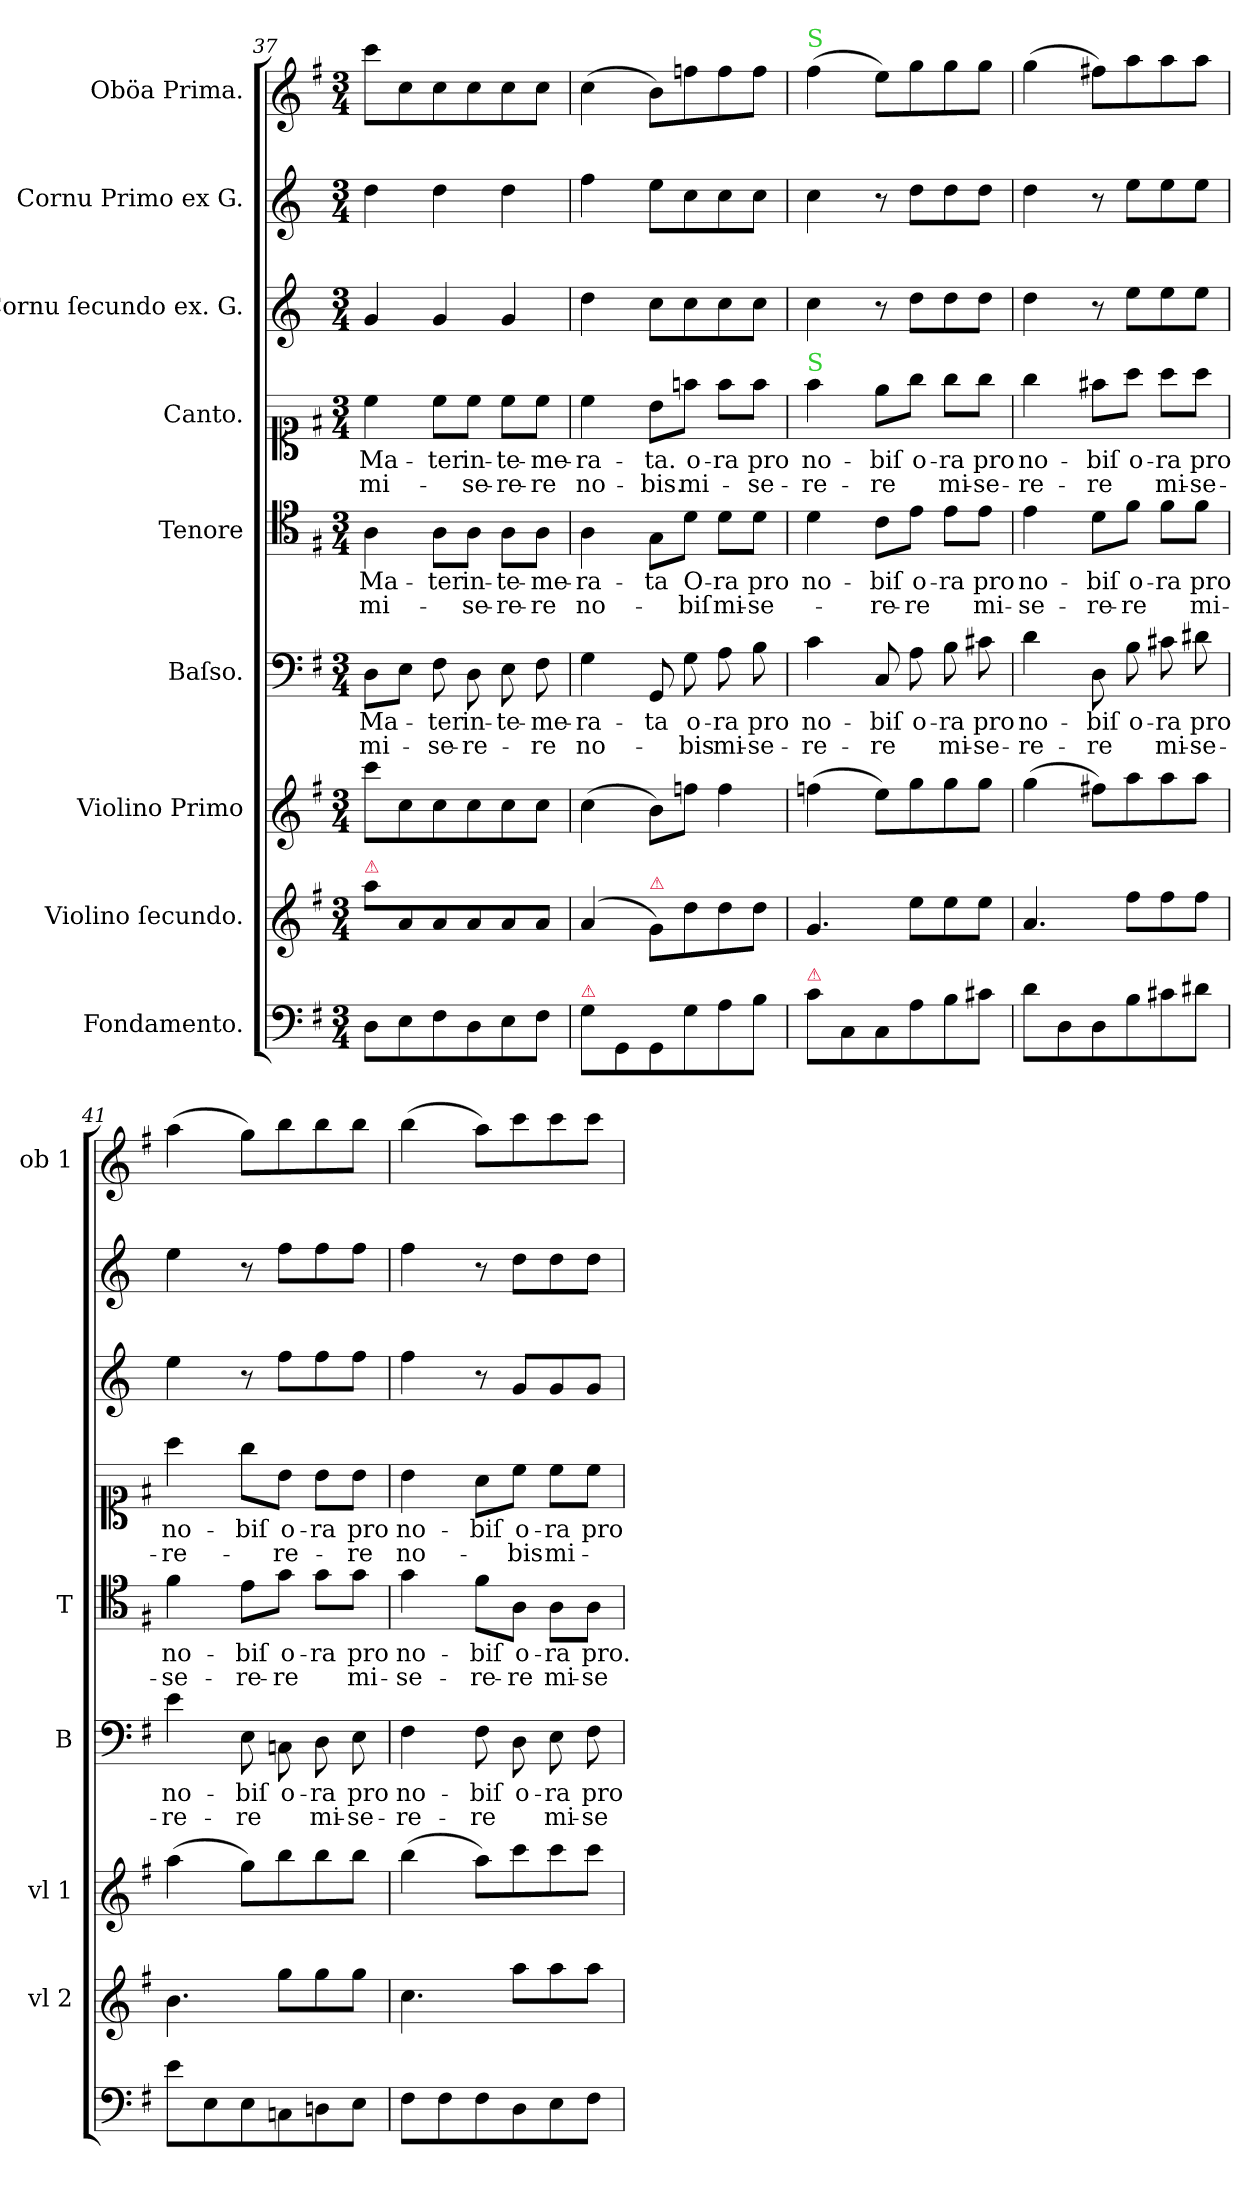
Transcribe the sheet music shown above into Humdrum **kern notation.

**kern	**kern	**kern	**kern	**text	**text	**kern	**text	**text	**kern	**text	**text	**kern	**kern	**kern
*part9	*part8	*part7	*part6	*part6	*part6	*part5	*part5	*part5	*part4	*part4	*part4	*part3	*part2	*part1
*staff9	*staff8	*staff7	*staff6	*staff6	*staff6	*staff5	*staff5	*staff5	*staff4	*staff4	*staff4	*staff3	*staff2	*staff1
*I"Fondamento.	*I"Violino ſecundo.	*I"Violino Primo	*I"Baſso.	*	*	*I"Tenore	*	*	*I"Canto.	*	*	*I"Cornu ſecundo ex. G.	*I"Cornu Primo ex G.	*I"Oböa Prima.
*	*I'vl 2	*I'vl 1	*I'B	*	*	*I'T	*	*	*	*	*	*	*	*I'ob 1
*clefF4	*clefG2	*clefG2	*clefF4	*	*	*clefC4	*	*	*clefC1	*	*	*clefG2	*clefG2	*clefG2
*	*	*	*	*	*	*	*	*	*	*	*	*ITrd3c5	*ITrd3c5	*
*k[f#]	*k[f#]	*k[f#]	*k[f#]	*	*	*k[f#]	*	*	*k[f#]	*	*	*k[f#]	*k[f#]	*k[f#]
*G:	*G:	*G:	*G:	*	*	*	*	*	*G:	*	*	*	*	*G:
*M3/4	*M3/4	*M3/4	*M3/4	*	*	*M3/4	*	*	*M3/4	*	*	*M3/4	*M3/4	*M3/4
=37	=37	=37	=37	=37	=37	=37	=37	=37	=37	=37	=37	=37	=37	=37
!	!LO:TX:a:color=crimson:t=⚠	!	!	!	!	!	!	!	!	!	!	!	!	!
8D\L	8aa\L	8ccc\L	8D\L	Ma-	mi-	4A\	Ma-	mi-	4cc\	Ma-	mi-	4d/	4a\	8ccc\L
8E\	8a/	8cc\	8E\J	.	.	.	.	.	.	.	.	.	.	8cc\
8F#\	8a/	8cc\	8F#\	-ter	-se-	8A\L	-ter	.	8cc\L	-ter	.	4d/	4a\	8cc\
8D\	8a/	8cc\	8D\	in-	-re-	8A\J	in-	-se-	8cc\J	in-	-se-	.	.	8cc\
8E\	8a/	8cc\	8E\	-te-	.	8A\L	-te-	-re-	8cc\L	-te-	-re-	4d/	4a\	8cc\
8F#\J	8a/J	8cc\J	8F#\	-me-	-re	8A\J	-me-	-re	8cc\J	-me-	-re	.	.	8cc\J
=38	=38	=38	=38	=38	=38	=38	=38	=38	=38	=38	=38	=38	=38	=38
!LO:TX:a:color=crimson:t=⚠	!	!	!	!	!	!	!	!	!	!	!	!	!	!
8G\L	(4a/	(4cc\	4G\	-ra-	no-	4A\	-ra-	no-	4cc\	-ra-	no-	4a\	4cc\	(4cc\
8GG/	.	.	.	.	.	.	.	.	.	.	.	.	.	.
!	!LO:TX:a:color=crimson:t=⚠	!	!	!	!	!	!	!	!	!	!	!	!	!
8GG/	8g/L)	8b\L)	8GG/	-ta	.	8G\L	-ta	.	8b\L	-ta.	-bis.	8g\L	8b\L	8b\L)
8G\	8dd\	8ffn\J	8G\	o-	-bis	8d\J	O-	-biſ	8ffn\J	o-	mi-	8g\	8g\	8ffn\
8A\	8dd\	4ff\	8A\	-ra	mi-	8d\L	-ra	mi-	8ff\L	-ra	.	8g\	8g\	8ff\
8B\J	8dd\J	.	8B\	pro	-se-	8d\J	pro	-se-	8ff\J	pro	-se-	8g\J	8g\J	8ff\J
=39	=39	=39	=39	=39	=39	=39	=39	=39	=39	=39	=39	=39	=39	=39
!	!	!	!	!	!	!	!	!	!	!	!	!	!	!LO:TX:a:color=limegreen:t=S
!	!	!	!	!	!	!	!	!	!LO:TX:a:color=limegreen:t=S	!	!	!	!	!
!LO:TX:a:color=crimson:t=⚠	!	!	!	!	!	!	!	!	!	!	!	!	!	!
8c\L	4.g/	(4ffn\	4c\	no-	-re-	4d\	no-	.	4ff#\	no-	-re-	4g\	4g\	(4ff#\
8C/	.	.	.	.	.	.	.	.	.	.	.	.	.	.
8C/	.	8ee\L)	8C/	-biſ	-re	8c\L	-biſ	-re-	8ee\L	-biſ	-re	8r	8r	8ee\L)
8A\	8ee\L	8gg\	8A\	o-	.	8e\J	o-	-re	8gg\J	o-	.	8a\L	8a\L	8gg\
8B\	8ee\	8gg\	8B\	-ra	mi-	8e\L	-ra	.	8gg\L	-ra	mi-	8a\	8a\	8gg\
8c#X\J	8ee\J	8gg\J	8c#X\	pro	-se-	8e\J	pro	mi-	8gg\J	pro	-se-	8a\J	8a\J	8gg\J
=40	=40	=40	=40	=40	=40	=40	=40	=40	=40	=40	=40	=40	=40	=40
8d\L	4.a/	(4gg\	4d\	no-	-re-	4e\	no-	-se-	4gg\	no-	-re-	4a\	4a\	(4gg\
8D\	.	.	.	.	.	.	.	.	.	.	.	.	.	.
8D\	.	8ff#X\L)	8D\	-biſ	-re	8d\L	-biſ	-re-	8ff#X\L	-biſ	-re	8r	8r	8ff#X\L)
8B\	8ff#\L	8aa\	8B\	o-	.	8f#\J	o-	-re	8aa\J	o-	.	8b\L	8b\L	8aa\
8c#X\	8ff#\	8aa\	8c#X\	-ra	mi-	8f#\L	-ra	.	8aa\L	-ra	mi-	8b\	8b\	8aa\
8d#X\J	8ff#\J	8aa\J	8d#X\	pro	-se-	8f#\J	pro	mi-	8aa\J	pro	-se-	8b\J	8b\J	8aa\J
=41	=41	=41	=41	=41	=41	=41	=41	=41	=41	=41	=41	=41	=41	=41
8e\L	4.b\	(4aa\	4e\	no-	-re-	4f#\	no-	-se-	4aa\	no-	-re-	4b\	4b\	(4aa\
8E\	.	.	.	.	.	.	.	.	.	.	.	.	.	.
8E\	.	8gg\L)	8E\	-biſ	-re	8e\L	-biſ	-re-	8gg\L	-biſ	.	8r	8r	8gg\L)
8Cn\	8gg\L	8bb\	8Cn\	o-	.	8g\J	o-	-re	8b\J	o-	-re-	8cc\L	8cc\L	8bb\
8Dn\	8gg\	8bb\	8D\	-ra	mi-	8g\L	-ra	.	8b\L	-ra	.	8cc\	8cc\	8bb\
8E\J	8gg\J	8bb\J	8E\	pro	-se-	8g\J	pro	mi-	8b\J	pro	-re	8cc\J	8cc\J	8bb\J
=42	=42	=42	=42	=42	=42	=42	=42	=42	=42	=42	=42	=42	=42	=42
8F#\L	4.cc\	(4bb\	4F#\	no-	-re-	4g\	no-	-se-	4b\	no-	no-	4cc\	4cc\	(4bb\
8F#\	.	.	.	.	.	.	.	.	.	.	.	.	.	.
8F#\	.	8aa\L)	8F#\	-biſ	-re	8f#\L	-biſ	-re-	8a\L	-biſ	.	8r	8r	8aa\L)
8D\	8aa\L	8ccc\	8D\	o-	.	8A\J	o-	-re	8cc\J	o-	-bis	8d/L	8a\L	8ccc\
8E\	8aa\	8ccc\	8E\	-ra	mi-	8A\L	-ra	mi-	8cc\L	-ra	mi-	8d/	8a\	8ccc\
8F#\J	8aa\J	8ccc\J	8F#\	pro	-se-	8A\J	pro.	-se-	8cc\J	pro	.	8d/J	8a\J	8ccc\J
=	=	=	=	=	=	=	=	=	=	=	=	=	=	=
*-	*-	*-	*-	*-	*-	*-	*-	*-	*-	*-	*-	*-	*-	*-
